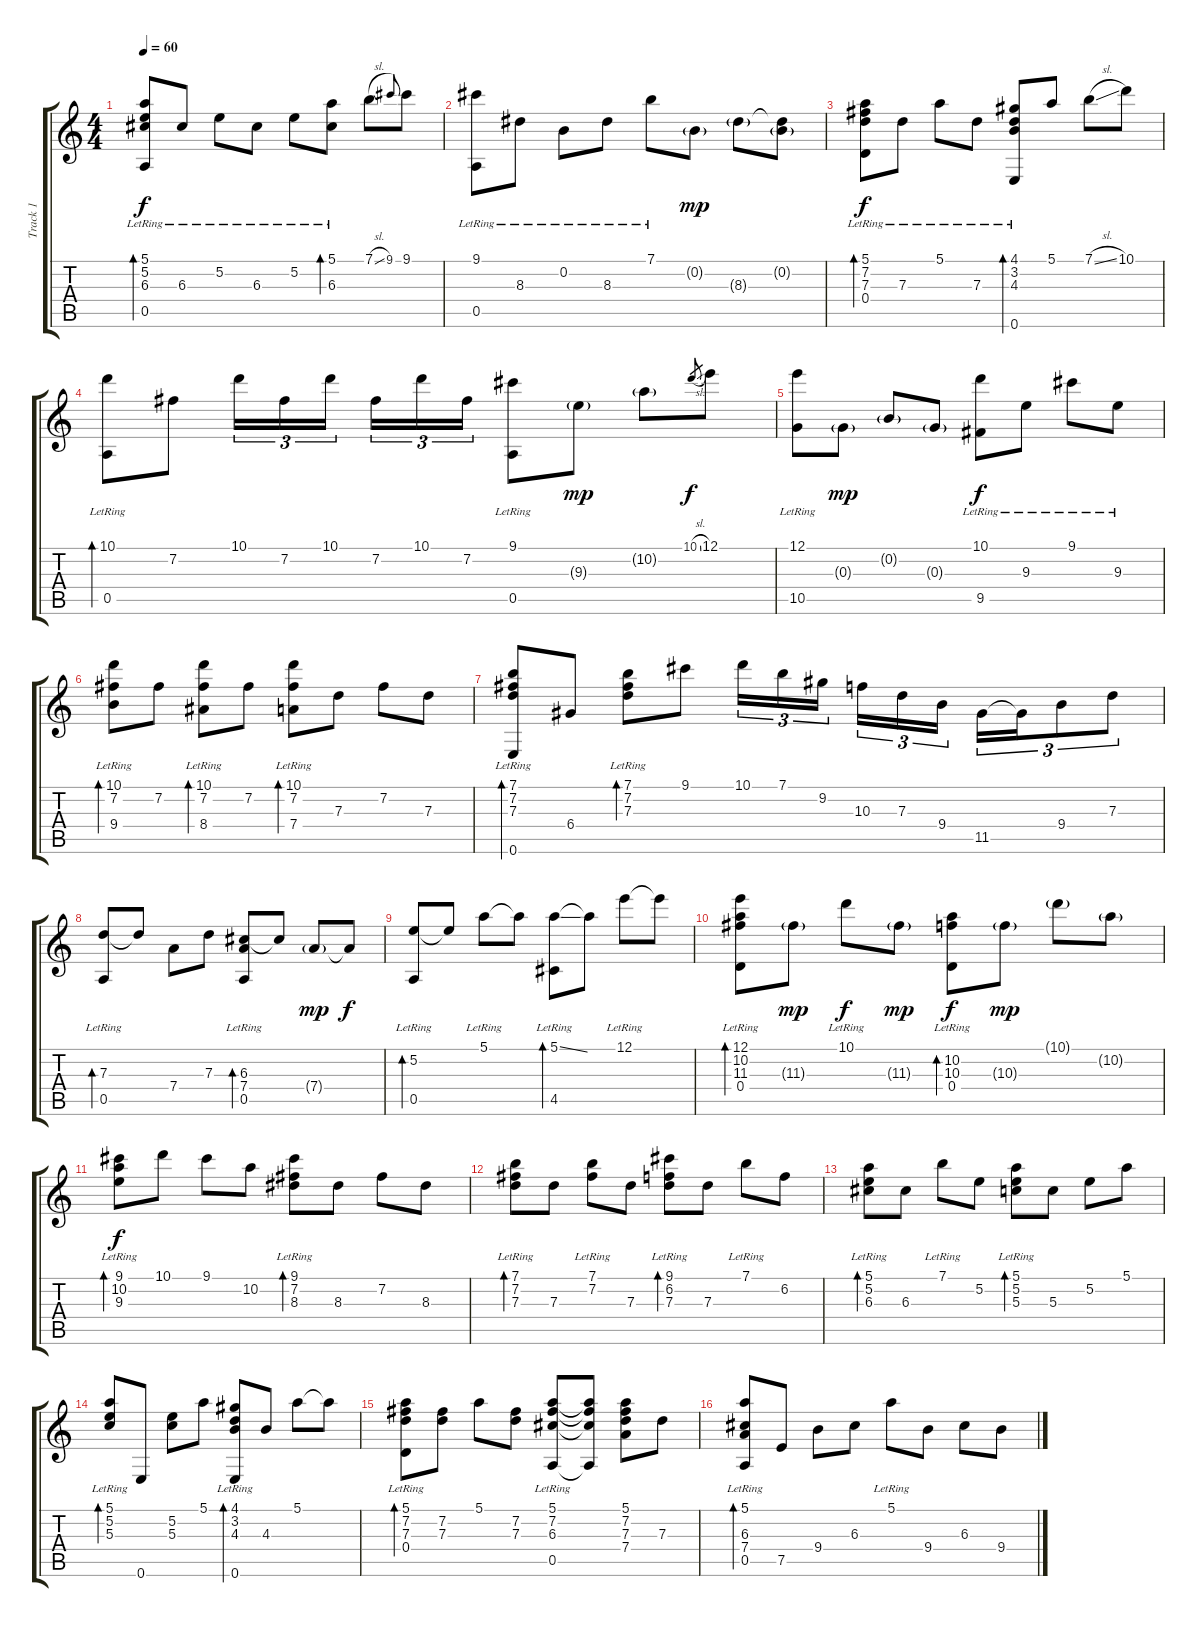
\track ("Track 1" "Track 1") {instrument acousticguitarsteel}
\staff {score tabs}
\tuning (E4 B3 G3 D3 A2 E2) {hide}
\ts (4 4)
\tempo 60
\clef g2
\ks c
(5.1{lr} 5.2{lr} 6.3{lr} 0.5{lr}).8{bd 480 dy f} 6.3{lr}.8 5.2{lr}.8 6.3{lr}.8 5.2{lr}.8 (5.1{lr} 6.3{lr}).8{bd 480} 7.1{sl}.8 9.1.8{gr onbeat} 9.1.8 |
(9.1{lr} 0.5{lr}).8 8.3{lr}.8 0.2{lr}.8 8.3{lr}.8 7.1{lr}.8 0.2{g}.8{dy mp} 8.3{g}.8 (0.2{g} 8.3{t}).8 |
(5.1{lr} 7.2{lr} 7.3{lr} 0.4{lr}).8{bd 480 dy f} 7.3{lr}.8 5.1{lr}.8 7.3{lr}.8 (4.1{lr} 3.2{lr} 4.3{lr} 0.6{lr}).8{bd 480} 5.1.8 7.1{sl}.8 10.1.8 |
(10.1{lr} 0.5{lr}).8{bd 480} 7.2.8 10.1.16{tu (3 2)} 7.2.16{tu (3 2)} 10.1.16{tu (3 2) beam splitsecondary} 7.2.16{tu (3 2)} 10.1.16{tu (3 2)} 7.2.16{tu (3 2)} (9.1{lr} 0.5{lr}).8 9.3{g}.8{dy mp} 10.2{g}.8 10.1{sl}.8{gr dy f} 12.1.8 |
(12.1{lr} 10.5{lr}).8 0.3{g}.8{dy mp} 0.2{g}.8 0.3{g}.8 (10.1{lr} 9.5{lr}).8{dy f} 9.3{lr}.8 9.1{lr}.8 9.3{lr}.8 |
(10.1{lr} 7.2{lr} 9.4{lr}).8{bd 480} 7.2.8 (10.1{lr} 7.2{lr} 8.4).8{bd 480} 7.2.8 (10.1{lr} 7.2{lr} 7.4{lr}).8{bd 480} 7.3.8 7.2.8 7.3.8 |
(7.1{lr} 7.2{lr} 7.3{lr} 0.6{lr}).8{bd 480} 6.4.8 (7.1 7.2{lr} 7.3{lr}).8{bd 480} 9.1.8 10.1.16{tu (3 2)} 7.1.16{tu (3 2)} 9.2.16{tu (3 2) beam splitsecondary} 10.3.16{tu (3 2)} 7.3.16{tu (3 2)} 9.4.16{tu (3 2)} 11.5.16{tu (3 2)} 11.5{t}.16{tu (3 2)} 9.4.8{tu (3 2)} 7.3.8{tu (3 2)} |
(7.3{lr} 0.5{lr}).8{bd 480} 7.3{t}.8 7.4.8 7.3.8 (6.3{lr} 7.4{lr} 0.5{lr}).8{bd 480} 6.3{t}.8 7.4{g}.8{dy mp} 7.4{t}.8{dy f} |
(5.2{lr} 0.5{lr}).8{bd 480} 5.2{t}.8 5.1{lr}.8 5.1{t}.8 (5.1{ss lr} 4.5{lr}).8{bd 480} 5.1{t}.8 12.1{lr}.8 12.1{t}.8 |
(12.1{lr} 10.2{lr} 11.3{lr} 0.4{lr}).8{bd 480} 11.3{g}.8{dy mp} 10.1{lr}.8{dy f} 11.3{g}.8{dy mp} (10.2{lr} 10.3{lr} 0.4{lr}).8{bd 480 dy f} 10.3{g}.8{dy mp} 10.1{g}.8 10.2{g}.8 |
(9.1{lr} 10.2{lr} 9.3{lr}).8{bd 480 dy f} 10.1.8 9.1.8 10.2.8 (9.1{lr} 7.2{lr} 8.3{lr}).8{bd 480} 8.3.8 7.2.8 8.3.8 |
(7.1{lr} 7.2{lr} 7.3{lr}).8{bd 480} 7.3.8 (7.1{lr} 7.2{lr}).8 7.3.8 (9.1{lr} 6.2{lr} 7.3{lr}).8{bd 480} 7.3.8 7.1{lr}.8 6.2.8 |
(5.1{lr} 5.2{lr} 6.3{lr}).8{bd 480} 6.3.8 7.1{lr}.8 5.2.8 (5.1{lr} 5.2{lr} 5.3{lr}).8{bd 480} 5.3.8 5.2.8 5.1.8 |
(5.1{lr} 5.2{lr} 5.3{lr}).8{bd 480} 0.6.8 (5.2 5.3).8 5.1.8 (4.1{lr} 3.2{lr} 4.3{lr} 0.6{lr}).8{bd 480} 4.3.8 5.1.8 5.1{t}.8 |
(5.1{lr} 7.2{lr} 7.3{lr} 0.4{lr}).8{bd 480} (7.2 7.3).8 5.1.8 (7.2 7.3).8 (5.1{lr} 7.2{lr} 6.3{lr} 0.5{lr}).8 (5.1{t} 7.2{t} 6.3{t} 0.5{t}).8 (5.1 7.2 7.3 7.4).8 7.3.8 |
(5.1{lr} 6.3{lr} 7.4{lr} 0.5{lr}).8{bd 480} 7.5.8 9.4.8 6.3.8 5.1{lr}.8 9.4.8 6.3.8 9.4.8
